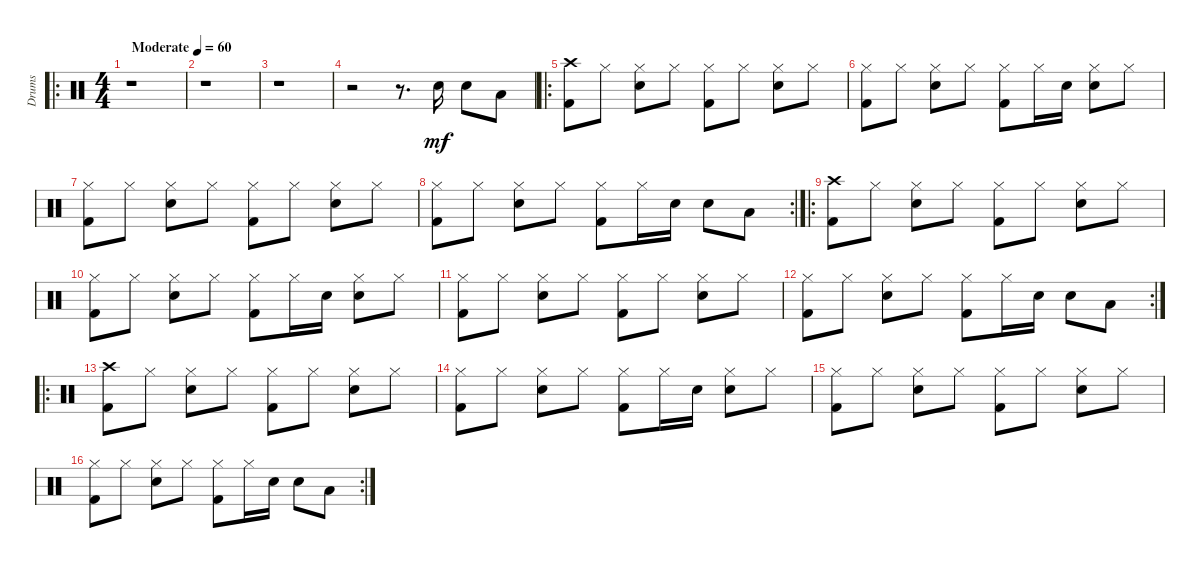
\track ("Drums" "Drums") {instrument percussion}
\staff {score}
\articulation defaults
\ro
\ts (4 4)
\tempo (60 "Moderate")
\clef neutral
\ks c
r.1{dy mf} |
r.1 |
r.1 |
r.2 r.8{d} "Electric Snare (hit)".16 "Electric Snare (hit)".8 "Low Tom (hit)".8 |
\ro
("Crash high (hit)" "Kick (hit) 2").8 "Hi-Hat (closed)".8 ("Hi-Hat (closed)" "Electric Snare (hit)").8 "Hi-Hat (closed)".8 ("Hi-Hat (closed)" "Kick (hit) 2").8 "Hi-Hat (closed)".8 ("Hi-Hat (closed)" "Electric Snare (hit)").8 "Hi-Hat (closed)".8 |
("Hi-Hat (closed)" "Kick (hit) 2").8 "Hi-Hat (closed)".8 ("Hi-Hat (closed)" "Electric Snare (hit)").8 "Hi-Hat (closed)".8 ("Hi-Hat (closed)" "Kick (hit) 2").8 "Hi-Hat (closed)".16 "Electric Snare (hit)".16 ("Hi-Hat (closed)" "Electric Snare (hit)").8 "Hi-Hat (closed)".8 |
("Hi-Hat (closed)" "Kick (hit) 2").8 "Hi-Hat (closed)".8 ("Hi-Hat (closed)" "Electric Snare (hit)").8 "Hi-Hat (closed)".8 ("Hi-Hat (closed)" "Kick (hit) 2").8 "Hi-Hat (closed)".8 ("Hi-Hat (closed)" "Electric Snare (hit)").8 "Hi-Hat (closed)".8 |
\rc 2
("Hi-Hat (closed)" "Kick (hit) 2").8 "Hi-Hat (closed)".8 ("Hi-Hat (closed)" "Electric Snare (hit)").8 "Hi-Hat (closed)".8 ("Hi-Hat (closed)" "Kick (hit) 2").8 "Hi-Hat (closed)".16 "Electric Snare (hit)".16 "Electric Snare (hit)".8 "Low Tom (hit)".8 |
\ro
("Crash high (hit)" "Kick (hit) 2").8 "Hi-Hat (closed)".8 ("Hi-Hat (closed)" "Electric Snare (hit)").8 "Hi-Hat (closed)".8 ("Hi-Hat (closed)" "Kick (hit) 2").8 "Hi-Hat (closed)".8 ("Hi-Hat (closed)" "Electric Snare (hit)").8 "Hi-Hat (closed)".8 |
("Hi-Hat (closed)" "Kick (hit) 2").8 "Hi-Hat (closed)".8 ("Hi-Hat (closed)" "Electric Snare (hit)").8 "Hi-Hat (closed)".8 ("Hi-Hat (closed)" "Kick (hit) 2").8 "Hi-Hat (closed)".16 "Electric Snare (hit)".16 ("Hi-Hat (closed)" "Electric Snare (hit)").8 "Hi-Hat (closed)".8 |
("Hi-Hat (closed)" "Kick (hit) 2").8 "Hi-Hat (closed)".8 ("Hi-Hat (closed)" "Electric Snare (hit)").8 "Hi-Hat (closed)".8 ("Hi-Hat (closed)" "Kick (hit) 2").8 "Hi-Hat (closed)".8 ("Hi-Hat (closed)" "Electric Snare (hit)").8 "Hi-Hat (closed)".8 |
\rc 2
("Hi-Hat (closed)" "Kick (hit) 2").8 "Hi-Hat (closed)".8 ("Hi-Hat (closed)" "Electric Snare (hit)").8 "Hi-Hat (closed)".8 ("Hi-Hat (closed)" "Kick (hit) 2").8 "Hi-Hat (closed)".16 "Electric Snare (hit)".16 "Electric Snare (hit)".8 "Low Tom (hit)".8 |
\ro
("Crash high (hit)" "Kick (hit) 2").8 "Hi-Hat (closed)".8 ("Hi-Hat (closed)" "Electric Snare (hit)").8 "Hi-Hat (closed)".8 ("Hi-Hat (closed)" "Kick (hit) 2").8 "Hi-Hat (closed)".8 ("Hi-Hat (closed)" "Electric Snare (hit)").8 "Hi-Hat (closed)".8 |
("Hi-Hat (closed)" "Kick (hit) 2").8 "Hi-Hat (closed)".8 ("Hi-Hat (closed)" "Electric Snare (hit)").8 "Hi-Hat (closed)".8 ("Hi-Hat (closed)" "Kick (hit) 2").8 "Hi-Hat (closed)".16 "Electric Snare (hit)".16 ("Hi-Hat (closed)" "Electric Snare (hit)").8 "Hi-Hat (closed)".8 |
("Hi-Hat (closed)" "Kick (hit) 2").8 "Hi-Hat (closed)".8 ("Hi-Hat (closed)" "Electric Snare (hit)").8 "Hi-Hat (closed)".8 ("Hi-Hat (closed)" "Kick (hit) 2").8 "Hi-Hat (closed)".8 ("Hi-Hat (closed)" "Electric Snare (hit)").8 "Hi-Hat (closed)".8 |
\rc 2
("Hi-Hat (closed)" "Kick (hit) 2").8 "Hi-Hat (closed)".8 ("Hi-Hat (closed)" "Electric Snare (hit)").8 "Hi-Hat (closed)".8 ("Hi-Hat (closed)" "Kick (hit) 2").8 "Hi-Hat (closed)".16 "Electric Snare (hit)".16 "Electric Snare (hit)".8 "Low Tom (hit)".8
